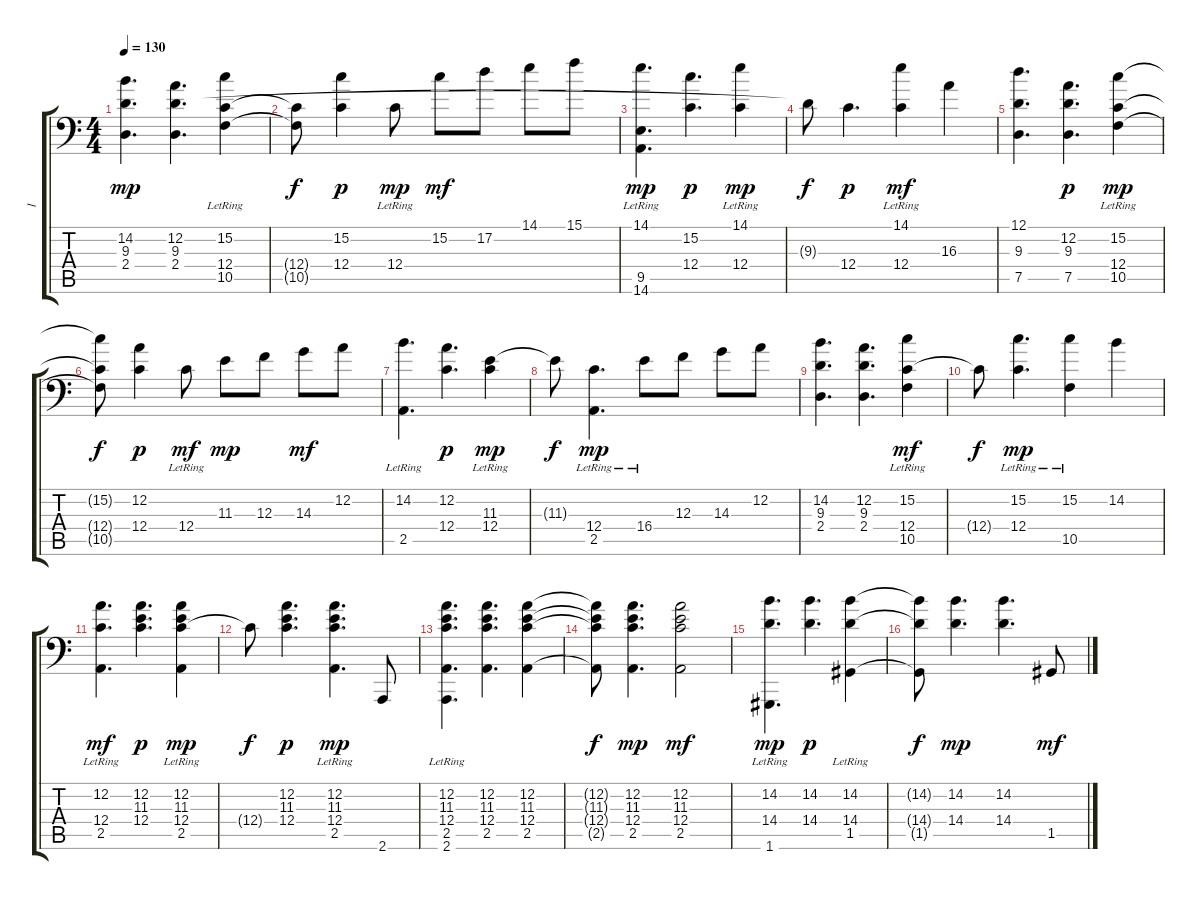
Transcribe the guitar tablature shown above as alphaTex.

\track ("I" "I") {instrument acousticgrandpiano}
\staff {score tabs}
\tuning (D4 A3 F3 C3 G2 G1) {hide}
\ts (4 4)
\tempo 130
\clef f4
\ks c
(14.2 9.3 2.4).4{d dy mp} (12.2 9.3 2.4).4{d} (15.2 12.4 10.5{lr}).4 |
(12.4{t} 10.5{t}).8{dy f} (15.2 12.4).4{dy p} 12.4{lr}.8{dy mp} 15.2.8{dy mf} 17.2.8 14.1.8 15.1.8 |
(14.1 9.5{lr} 14.6{lr}).4{d dy mp} (15.2 12.4).4{d dy p} (14.1{lr} 12.4{lr}).4{dy mp} |
9.3{t}.8{dy f} 12.4.4{d dy p} (14.1 12.4{lr}).4{dy mf} 16.3.4 |
(12.1 9.3 7.5).4{d} (12.2 9.3 7.5).4{d dy p} (15.2{lr} 12.4 10.5{lr}).4{dy mp} |
(15.2{t} 12.4{t} 10.5{t}).8{dy f} (12.2 12.4).4{dy p} 12.4{lr}.8{dy mf} 11.3.8{dy mp} 12.3.8 14.3.8{dy mf} 12.2.8 |
(14.2 2.5{lr}).4{d} (12.2 12.4).4{d dy p} (11.3 12.4{lr}).4{dy mp} |
11.3{t}.8{dy f} (12.4 2.5{lr}).4{d dy mp} 16.4{lr}.8 12.3.8 14.3.8 12.2.8 |
(14.2 9.3 2.4).4{d} (12.2 9.3 2.4).4{d} (15.2 12.4 10.5{lr}).4{dy mf} |
12.4{t}.8{dy f} (15.2 12.4{lr}).4{d dy mp} (15.2 10.5{lr}).4 14.2.4 |
(12.2 12.4 2.5{lr}).4{d dy mf} (12.2 11.3 12.4).4{d dy p} (12.2 11.3 12.4 2.5{lr}).4{dy mp} |
12.4{t}.8{dy f} (12.2 11.3 12.4).4{d dy p} (12.2 11.3 12.4 2.5{lr}).4{d dy mp} 2.6.8 |
(12.2 11.3 12.4 2.5 2.6{lr}).4{d} (12.2 11.3 12.4 2.5).4{d} (12.2 11.3 12.4 2.5).4 |
(12.2{t} 11.3{t} 12.4{t} 2.5{t}).8{dy f} (12.2 11.3 12.4 2.5).4{d dy mp} (12.2 11.3 12.4 2.5).2{dy mf} |
(14.2 14.4 1.6{lr}).4{d dy mp} (14.2 14.4).4{d dy p} (14.2 14.4 1.5{lr}).4 |
(14.2{t} 14.4{t} 1.5{t}).8{dy f} (14.2 14.4).4{d dy mp} (14.2 14.4).4{d} 1.5.8{dy mf}
